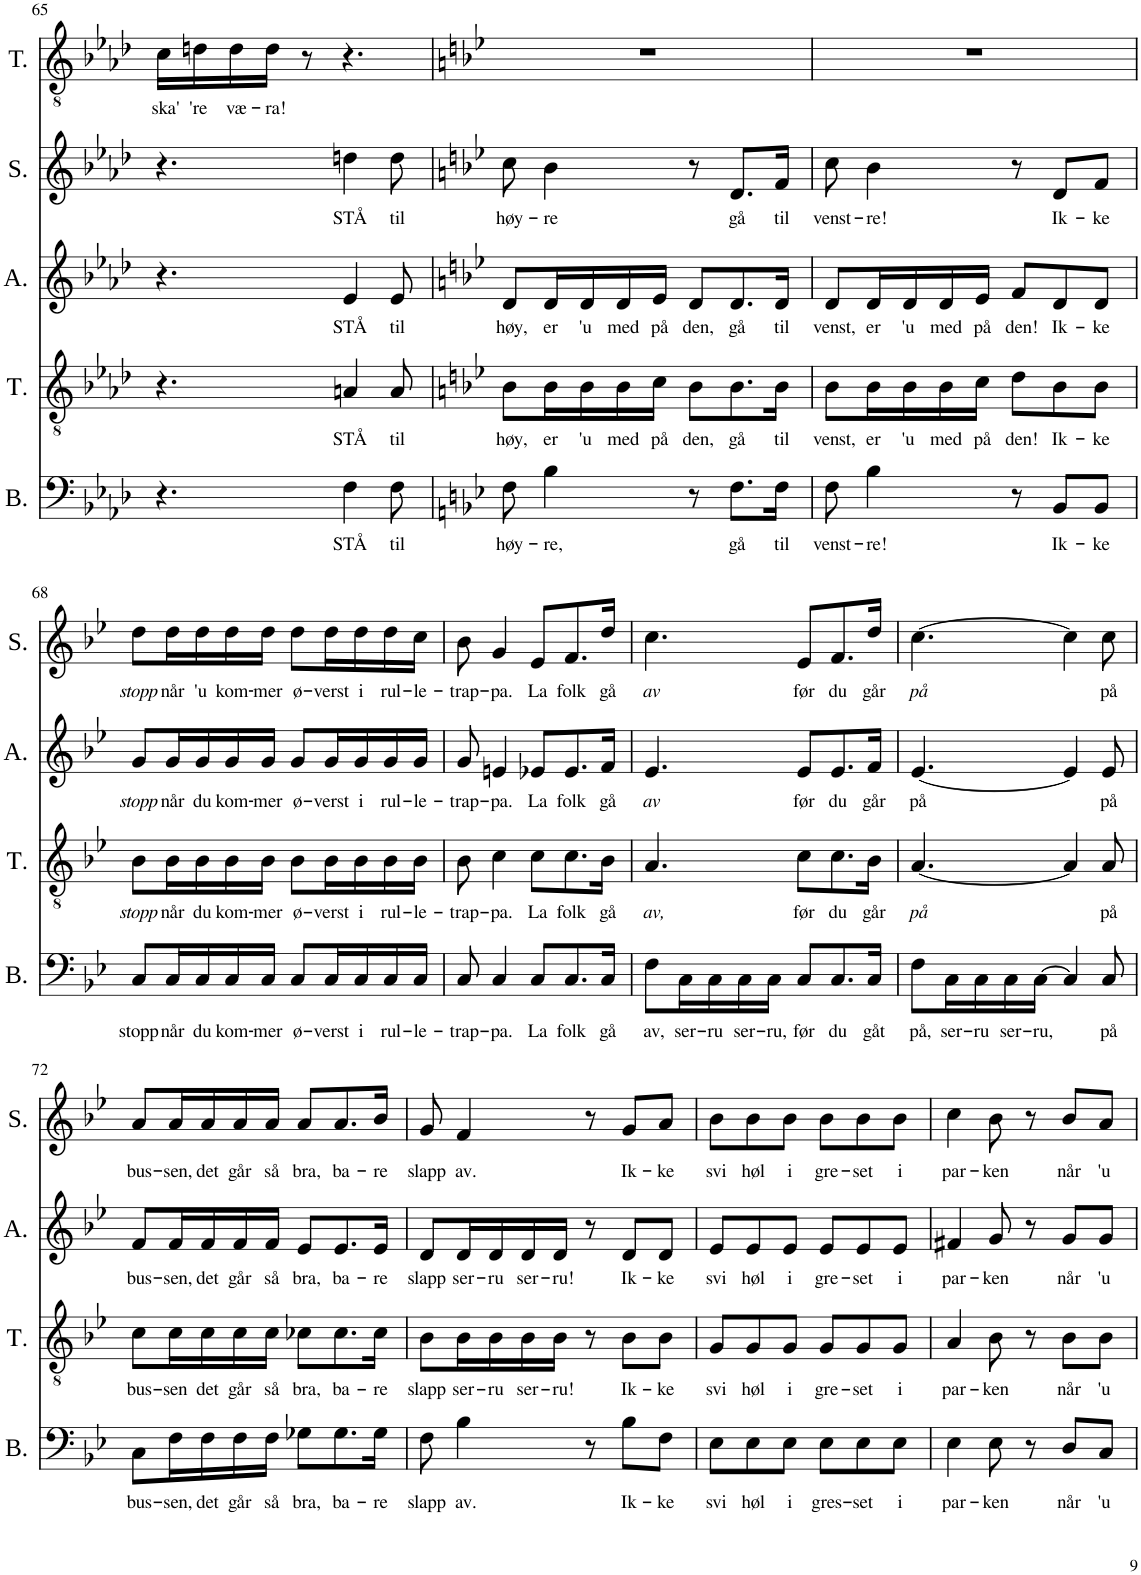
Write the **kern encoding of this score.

**kern	**text	**kern	**text	**kern	**text	**kern	**text	**kern	**text
*part5	*part5	*part4	*part4	*part3	*part3	*part2	*part2	*part1	*part1
*staff5	*staff5	*staff4	*staff4	*staff3	*staff3	*staff2	*staff2	*staff1	*staff1
*I"Bass	*	*I"Tenor	*	*I"Alto	*	*I"Soprano	*	*I"Tenor	*
*I'B.	*	*I'T.	*	*I'A.	*	*I'S.	*	*I'T.	*
!!LO:PB:g=z
*clefF4	*	*clefGv2	*	*clefG2	*	*clefG2	*	*clefGv2	*
*k[b-e-a-d-]	*	*k[b-e-a-d-]	*	*k[b-e-a-d-]	*	*k[b-e-a-d-]	*	*k[b-e-a-d-]	*
*M6/8	*	*M6/8	*	*M6/8	*	*M6/8	*	*M6/8	*
=65	=65	=65	=65	=65	=65	=65	=65	=65	=65
!	!	!	!	!	!	!	!	!	!LO:LY:b
4.r	.	4.r	.	4.r	.	4.r	.	16c\LL	ska'
!	!	!	!	!	!	!	!	!	!LO:LY:b
.	.	.	.	.	.	.	.	16dn\	're
!	!	!	!	!	!	!	!	!	!LO:LY:b
.	.	.	.	.	.	.	.	16d\	væ-
!	!	!	!	!	!	!	!	!	!LO:LY:b
.	.	.	.	.	.	.	.	16d\JJ	-ra!
.	.	.	.	.	.	.	.	8r	.
!	!LO:LY:b	!	!LO:LY:b	!	!LO:LY:b	!	!LO:LY:b	!	!
4F\	STÅ	4An/	STÅ	4e-/	STÅ	4ddn\	STÅ	4.r	.
!	!LO:LY:b	!	!LO:LY:b	!	!LO:LY:b	!	!LO:LY:b	!	!
8F\	til	8A/	til	8e-/	til	8dd\	til	.	.
=66	=66	=66	=66	=66	=66	=66	=66	=66	=66
*k[b-e-]	*	*k[b-e-]	*	*k[b-e-]	*	*k[b-e-]	*	*k[b-e-]	*
!	!LO:LY:b	!	!LO:LY:b	!	!LO:LY:b	!	!LO:LY:b	!	!
8F\	høy-	8B-\L	høy,	8d/L	høy,	8cc\	høy-	2.r	.
!	!LO:LY:b	!	!LO:LY:b	!	!LO:LY:b	!	!LO:LY:b	!	!
4B-\	-re,	16B-\L	er	16d/L	er	4b-\	-re	.	.
!	!	!	!LO:LY:b	!	!LO:LY:b	!	!	!	!
.	.	16B-\	'u	16d/	'u	.	.	.	.
!	!	!	!LO:LY:b	!	!LO:LY:b	!	!	!	!
.	.	16B-\	med	16d/	med	.	.	.	.
!	!	!	!LO:LY:b	!	!LO:LY:b	!	!	!	!
.	.	16c\JJ	på	16e-/JJ	på	.	.	.	.
!	!	!	!LO:LY:b	!	!LO:LY:b	!	!	!	!
8r	.	8B-\L	den,	8d/L	den,	8r	.	.	.
!	!LO:LY:b	!	!LO:LY:b	!	!LO:LY:b	!	!LO:LY:b	!	!
8.F\L	gå	8.B-\	gå	8.d/	gå	8.d/L	gå	.	.
!	!LO:LY:b	!	!LO:LY:b	!	!LO:LY:b	!	!LO:LY:b	!	!
16F\Jk	til	16B-\Jk	til	16d/Jk	til	16f/Jk	til	.	.
=67	=67	=67	=67	=67	=67	=67	=67	=67	=67
!	!LO:LY:b	!	!LO:LY:b	!	!LO:LY:b	!	!LO:LY:b	!	!
8F\	venst-	8B-\L	venst,	8d/L	venst,	8cc\	venst-	2.r	.
!	!LO:LY:b	!	!LO:LY:b	!	!LO:LY:b	!	!LO:LY:b	!	!
4B-\	-re!	16B-\L	er	16d/L	er	4b-\	-re!	.	.
!	!	!	!LO:LY:b	!	!LO:LY:b	!	!	!	!
.	.	16B-\	'u	16d/	'u	.	.	.	.
!	!	!	!LO:LY:b	!	!LO:LY:b	!	!	!	!
.	.	16B-\	med	16d/	med	.	.	.	.
!	!	!	!LO:LY:b	!	!LO:LY:b	!	!	!	!
.	.	16c\JJ	på	16e-/JJ	på	.	.	.	.
!	!	!	!LO:LY:b	!	!LO:LY:b	!	!	!	!
8r	.	8d\L	den!	8f/L	den!	8r	.	.	.
!	!LO:LY:b	!	!LO:LY:b	!	!LO:LY:b	!	!LO:LY:b	!	!
8BB-/L	Ik-	8B-\	Ik-	8d/	Ik-	8d/L	Ik-	.	.
!	!LO:LY:b	!	!LO:LY:b	!	!LO:LY:b	!	!LO:LY:b	!	!
8BB-/J	-ke	8B-\J	-ke	8d/J	-ke	8f/J	-ke	.	.
!!LO:LB:g=z
=68	=68	=68	=68	=68	=68	=68	=68	=68	=68
!	!LO:LY:b	!	!LO:LY:b	!	!LO:LY:b	!	!LO:LY:b	!	!
8C/L	stopp	8B-\L	stopp	8g/L	stopp	8dd\L	stopp	2.r	.
!	!LO:LY:b	!	!LO:LY:b	!	!LO:LY:b	!	!LO:LY:b	!	!
16C/L	når	16B-\L	når	16g/L	når	16dd\L	når	.	.
!	!LO:LY:b	!	!LO:LY:b	!	!LO:LY:b	!	!LO:LY:b	!	!
16C/	du	16B-\	du	16g/	du	16dd\	'u	.	.
!	!LO:LY:b	!	!LO:LY:b	!	!LO:LY:b	!	!LO:LY:b	!	!
16C/	kom-	16B-\	kom-	16g/	kom-	16dd\	kom-	.	.
!	!LO:LY:b	!	!LO:LY:b	!	!LO:LY:b	!	!LO:LY:b	!	!
16C/JJ	-mer	16B-\JJ	-mer	16g/JJ	-mer	16dd\JJ	-mer	.	.
!	!LO:LY:b	!	!LO:LY:b	!	!LO:LY:b	!	!LO:LY:b	!	!
8C/L	ø-	8B-\L	ø-	8g/L	ø-	8dd\L	ø-	.	.
!	!LO:LY:b	!	!LO:LY:b	!	!LO:LY:b	!	!LO:LY:b	!	!
16C/L	-verst	16B-\L	-verst	16g/L	-verst	16dd\L	-verst	.	.
!	!LO:LY:b	!	!LO:LY:b	!	!LO:LY:b	!	!LO:LY:b	!	!
16C/	i	16B-\	i	16g/	i	16dd\	i	.	.
!	!LO:LY:b	!	!LO:LY:b	!	!LO:LY:b	!	!LO:LY:b	!	!
16C/	rul-	16B-\	rul-	16g/	rul-	16dd\	rul-	.	.
!	!LO:LY:b	!	!LO:LY:b	!	!LO:LY:b	!	!LO:LY:b	!	!
16C/JJ	-le-	16B-\JJ	-le-	16g/JJ	-le-	16cc\JJ	-le-	.	.
=69	=69	=69	=69	=69	=69	=69	=69	=69	=69
!	!LO:LY:b	!	!LO:LY:b	!	!LO:LY:b	!	!LO:LY:b	!	!
8C/	-trap-	8B-\	-trap-	8g/	-trap-	8b-\	-trap-	2.r	.
!	!LO:LY:b	!	!LO:LY:b	!	!LO:LY:b	!	!LO:LY:b	!	!
4C/	-pa.	4c\	-pa.	4en/	-pa.	4g/	-pa.	.	.
!	!LO:LY:b	!	!LO:LY:b	!	!LO:LY:b	!	!LO:LY:b	!	!
8C/L	La	8c\L	La	8e-X/L	La	8e-/L	La	.	.
!	!LO:LY:b	!	!LO:LY:b	!	!LO:LY:b	!	!LO:LY:b	!	!
8.C/	folk	8.c\	folk	8.e-/	folk	8.f/	folk	.	.
!	!LO:LY:b	!	!LO:LY:b	!	!LO:LY:b	!	!LO:LY:b	!	!
16C/Jk	gå	16B-\Jk	gå	16f/Jk	gå	16dd/Jk	gå	.	.
=70	=70	=70	=70	=70	=70	=70	=70	=70	=70
!	!LO:LY:b	!	!LO:LY:b	!	!LO:LY:b	!	!LO:LY:b	!	!
8F\L	av,	4.A/	av,	4.e-/	av	4.cc\	av	2.r	.
!	!LO:LY:b	!	!	!	!	!	!	!	!
16C\L	ser-	.	.	.	.	.	.	.	.
!	!LO:LY:b	!	!	!	!	!	!	!	!
16C\	-ru	.	.	.	.	.	.	.	.
!	!LO:LY:b	!	!	!	!	!	!	!	!
16C\	ser-	.	.	.	.	.	.	.	.
!	!LO:LY:b	!	!	!	!	!	!	!	!
16C\JJ	-ru,	.	.	.	.	.	.	.	.
!	!LO:LY:b	!	!LO:LY:b	!	!LO:LY:b	!	!LO:LY:b	!	!
8C/L	før	8c\L	før	8e-/L	før	8e-/L	før	.	.
!	!LO:LY:b	!	!LO:LY:b	!	!LO:LY:b	!	!LO:LY:b	!	!
8.C/	du	8.c\	du	8.e-/	du	8.f/	du	.	.
!	!LO:LY:b	!	!LO:LY:b	!	!LO:LY:b	!	!LO:LY:b	!	!
16C/Jk	gåt	16B-\Jk	går	16f/Jk	går	16dd/Jk	går	.	.
=71	=71	=71	=71	=71	=71	=71	=71	=71	=71
!	!LO:LY:b	!	!LO:LY:b	!	!LO:LY:b	!	!LO:LY:b	!	!
8F\L	på,	[4.A/	på	[4.e-/	på	[4.cc\	på	2.r	.
!	!LO:LY:b	!	!	!	!	!	!	!	!
16C\L	ser-	.	.	.	.	.	.	.	.
!	!LO:LY:b	!	!	!	!	!	!	!	!
16C\	-ru	.	.	.	.	.	.	.	.
!	!LO:LY:b	!	!	!	!	!	!	!	!
16C\	ser-	.	.	.	.	.	.	.	.
!	!LO:LY:b	!	!	!	!	!	!	!	!
[16C\JJ	-ru,	.	.	.	.	.	.	.	.
4C/]	.	4A/]	.	4e-/]	.	4cc\]	.	.	.
!	!LO:LY:b	!	!LO:LY:b	!	!LO:LY:b	!	!LO:LY:b	!	!
8C/	på	8A/	på	8e-/	på	8cc\	på	.	.
!!LO:LB:g=z
=72	=72	=72	=72	=72	=72	=72	=72	=72	=72
!	!LO:LY:b	!	!LO:LY:b	!	!LO:LY:b	!	!LO:LY:b	!	!
8C\L	bus-	8c\L	bus-	8f/L	bus-	8a/L	bus-	2.r	.
!	!LO:LY:b	!	!LO:LY:b	!	!LO:LY:b	!	!LO:LY:b	!	!
16F\L	-sen,	16c\L	-sen	16f/L	-sen,	16a/L	sen,	.	.
!	!LO:LY:b	!	!LO:LY:b	!	!LO:LY:b	!	!LO:LY:b	!	!
16F\	det	16c\	det	16f/	det	16a/	det	.	.
!	!LO:LY:b	!	!LO:LY:b	!	!LO:LY:b	!	!LO:LY:b	!	!
16F\	går	16c\	går	16f/	går	16a/	går	.	.
!	!LO:LY:b	!	!LO:LY:b	!	!LO:LY:b	!	!LO:LY:b	!	!
16F\JJ	så	16c\JJ	så	16f/JJ	så	16a/JJ	så	.	.
!	!LO:LY:b	!	!LO:LY:b	!	!LO:LY:b	!	!LO:LY:b	!	!
8G-X\L	bra,	8c-X\L	bra,	8e-/L	bra,	8a/L	bra,	.	.
!	!LO:LY:b	!	!LO:LY:b	!	!LO:LY:b	!	!LO:LY:b	!	!
8.G-\	ba-	8.c-\	ba-	8.e-/	ba-	8.a/	ba-	.	.
!	!LO:LY:b	!	!LO:LY:b	!	!LO:LY:b	!	!LO:LY:b	!	!
16G-\Jk	-re	16c-\Jk	-re	16e-/Jk	-re	16b-/Jk	-re	.	.
=73	=73	=73	=73	=73	=73	=73	=73	=73	=73
!	!LO:LY:b	!	!LO:LY:b	!	!LO:LY:b	!	!LO:LY:b	!	!
8F\	slapp	8B-\L	slapp	8d/L	slapp	8g/	slapp	2.r	.
!	!LO:LY:b	!	!LO:LY:b	!	!LO:LY:b	!	!LO:LY:b	!	!
4B-\	av.	16B-\L	ser-	16d/L	ser-	4f/	av.	.	.
!	!	!	!LO:LY:b	!	!LO:LY:b	!	!	!	!
.	.	16B-\	-ru	16d/	-ru	.	.	.	.
!	!	!	!LO:LY:b	!	!LO:LY:b	!	!	!	!
.	.	16B-\	ser-	16d/	ser-	.	.	.	.
!	!	!	!LO:LY:b	!	!LO:LY:b	!	!	!	!
.	.	16B-\JJ	-ru!	16d/JJ	-ru!	.	.	.	.
8r	.	8r	.	8r	.	8r	.	.	.
!	!LO:LY:b	!	!LO:LY:b	!	!LO:LY:b	!	!LO:LY:b	!	!
8B-\L	Ik-	8B-\L	Ik-	8d/L	Ik-	8g/L	Ik-	.	.
!	!LO:LY:b	!	!LO:LY:b	!	!LO:LY:b	!	!LO:LY:b	!	!
8F\J	-ke	8B-\J	-ke	8d/J	-ke	8a/J	-ke	.	.
=74	=74	=74	=74	=74	=74	=74	=74	=74	=74
!	!LO:LY:b	!	!LO:LY:b	!	!LO:LY:b	!	!LO:LY:b	!	!
8E-\L	svi	8G/L	svi	8e-/L	svi	8b-\L	svi	2.r	.
!	!LO:LY:b	!	!LO:LY:b	!	!LO:LY:b	!	!LO:LY:b	!	!
8E-\	høl	8G/	høl	8e-/	høl	8b-\	høl	.	.
!	!LO:LY:b	!	!LO:LY:b	!	!LO:LY:b	!	!LO:LY:b	!	!
8E-\J	i	8G/J	i	8e-/J	i	8b-\J	i	.	.
!	!LO:LY:b	!	!LO:LY:b	!	!LO:LY:b	!	!LO:LY:b	!	!
8E-\L	gres-	8G/L	gre-	8e-/L	gre-	8b-\L	gre-	.	.
!	!LO:LY:b	!	!LO:LY:b	!	!LO:LY:b	!	!LO:LY:b	!	!
8E-\	-set	8G/	-set	8e-/	-set	8b-\	-set	.	.
!	!LO:LY:b	!	!LO:LY:b	!	!LO:LY:b	!	!LO:LY:b	!	!
8E-\J	i	8G/J	i	8e-/J	i	8b-\J	i	.	.
=75	=75	=75	=75	=75	=75	=75	=75	=75	=75
!	!LO:LY:b	!	!LO:LY:b	!	!LO:LY:b	!	!LO:LY:b	!	!
4E-\	par-	4A/	par-	4f#X/	par-	4cc\	par-	2.r	.
!	!LO:LY:b	!	!LO:LY:b	!	!LO:LY:b	!	!LO:LY:b	!	!
8E-\	-ken	8B-\	-ken	8g/	-ken	8b-\	-ken	.	.
8r	.	8r	.	8r	.	8r	.	.	.
!	!LO:LY:b	!	!LO:LY:b	!	!LO:LY:b	!	!LO:LY:b	!	!
8D/L	når	8B-\L	når	8g/L	når	8b-/L	når	.	.
!	!LO:LY:b	!	!LO:LY:b	!	!LO:LY:b	!	!LO:LY:b	!	!
8C/J	'u	8B-\J	'u	8g/J	'u	8a/J	'u	.	.
=	=	=	=	=	=	=	=	=	=
*-	*-	*-	*-	*-	*-	*-	*-	*-	*-
